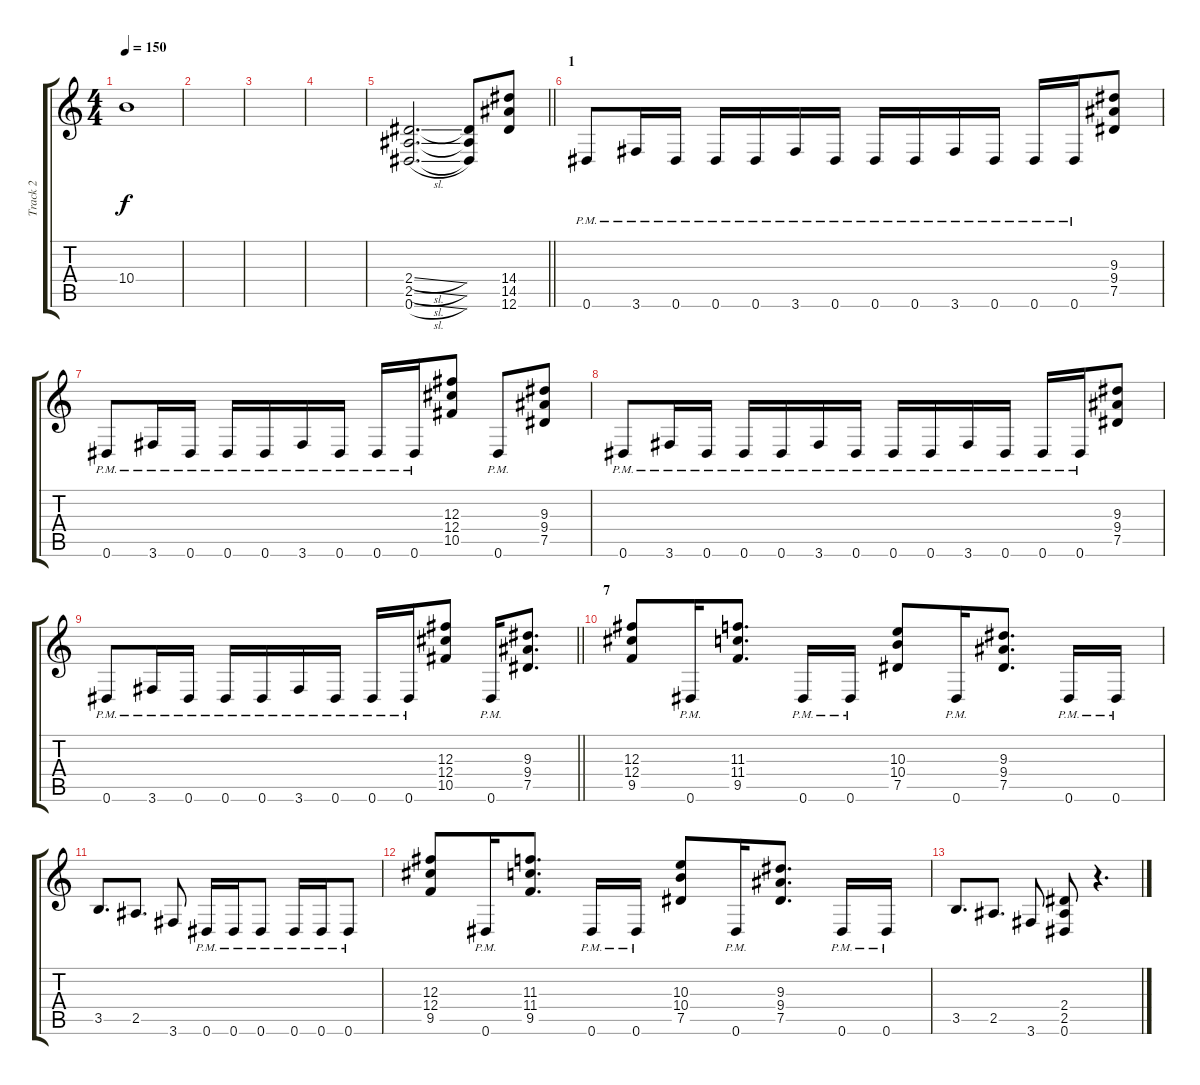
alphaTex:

\track ("Track 2" "Track 2") {instrument distortionguitar}
\staff {score tabs}
\tuning (Eb4 Bb3 Gb3 Db3 Ab2 Eb2) {hide}
\ts (4 4)
\tempo 150
\clef g2
\ks c
10.4{t}.1{dy f} |
|
|
|
\barLineRight lightlight
(2.4{sl} 2.5{sl} 0.6{sl}).2{d} (2.4{t} 2.5{t} 0.6{t}).8 (14.4 14.5 12.6).8 |
\section ("" "1")
0.6{pm}.8 3.6{pm}.16 0.6{pm}.16 0.6{pm}.16 0.6{pm}.16 3.6{pm}.16 0.6{pm}.16 0.6{pm}.16 0.6{pm}.16 3.6{pm}.16 0.6{pm}.16 0.6{pm}.16 0.6{pm}.16 (9.3 9.4 7.5).8 |
0.6{pm}.8 3.6{pm}.16 0.6{pm}.16 0.6{pm}.16 0.6{pm}.16 3.6{pm}.16 0.6{pm}.16 0.6{pm}.16 0.6{pm}.16 (12.3 12.4 10.5).8 0.6{pm}.8 (9.3 9.4 7.5).8 |
0.6{pm}.8 3.6{pm}.16 0.6{pm}.16 0.6{pm}.16 0.6{pm}.16 3.6{pm}.16 0.6{pm}.16 0.6{pm}.16 0.6{pm}.16 3.6{pm}.16 0.6{pm}.16 0.6{pm}.16 0.6{pm}.16 (9.3 9.4 7.5).8 |
\barLineRight lightlight
0.6{pm}.8 3.6{pm}.16 0.6{pm}.16 0.6{pm}.16 0.6{pm}.16 3.6{pm}.16 0.6{pm}.16 0.6{pm}.16 0.6{pm}.16 (12.3 12.4 10.5).8 0.6{pm}.16 (9.3 9.4 7.5).8{d} |
\section ("" "7")
(12.3 12.4 9.5).8 0.6{pm}.16 (11.3 11.4 9.5).8{d} 0.6{pm}.16 0.6{pm}.16 (10.3 10.4 7.5).8 0.6{pm}.16 (9.3 9.4 7.5).8{d} 0.6{pm}.16 0.6{pm}.16 |
3.5.8{d} 2.5.8{d} 3.6.8 0.6{pm}.16 0.6{pm}.16 0.6{pm}.8 0.6{pm}.16 0.6{pm}.16 0.6{pm}.8 |
(12.3 12.4 9.5).8 0.6{pm}.16 (11.3 11.4 9.5).8{d} 0.6{pm}.16 0.6{pm}.16 (10.3 10.4 7.5).8 0.6{pm}.16 (9.3 9.4 7.5).8{d} 0.6{pm}.16 0.6{pm}.16 |
3.5.8{d} 2.5.8{d} 3.6.8 (2.4 2.5 0.6).8 r.4{d}
